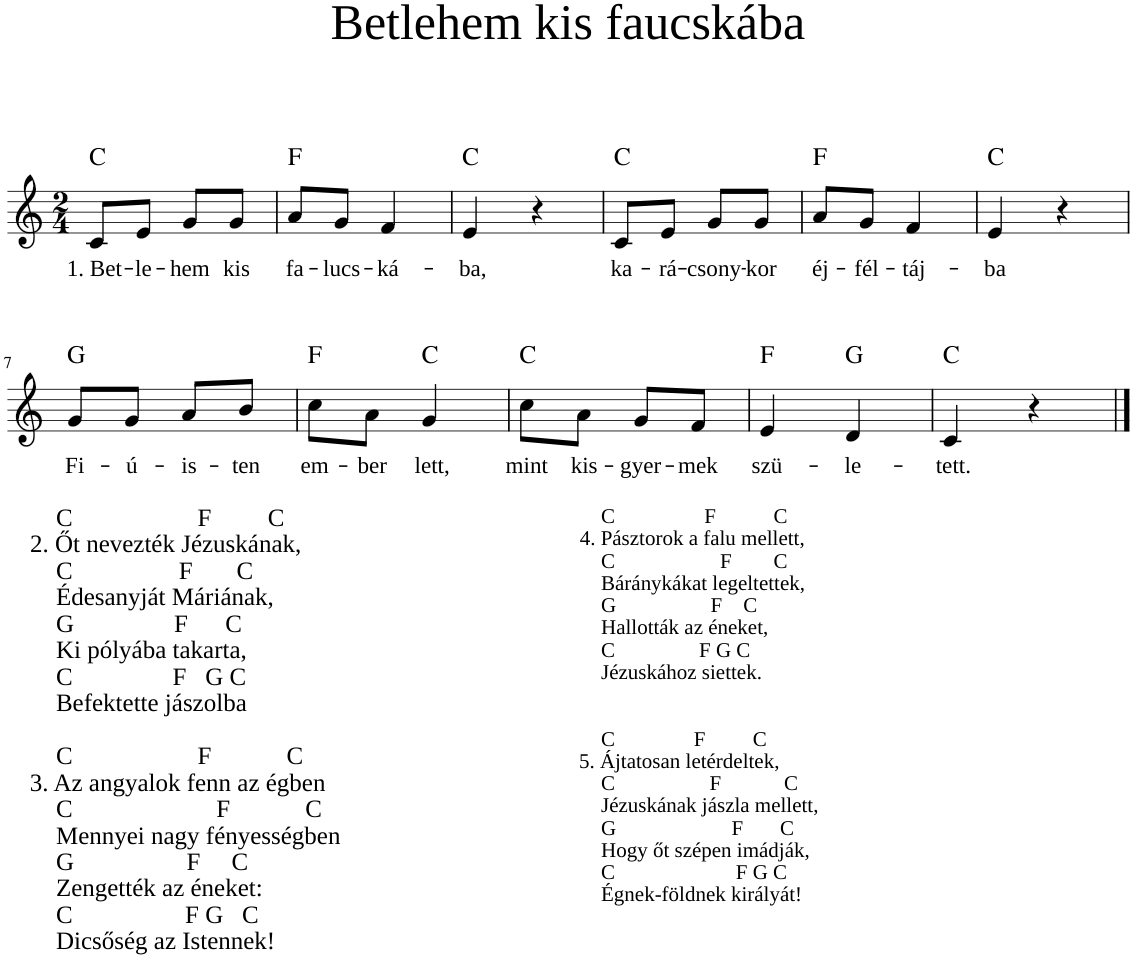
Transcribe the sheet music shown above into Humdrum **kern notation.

**kern	**text	**harte
*part1	*part1	*part1
*staff1	*staff1	*
*I"Voice	*	*
*clefG2	*	*
*k[]	*	*
*M2/4	*	*
=1	=1	=1
!	!LO:LY:b	!LO:H:kt=N.C.
8c/L	1. Bet-	N
!	!LO:LY:b	!
8e/J	-le-	.
!	!LO:LY:b	!
8g/L	-hem	.
!	!LO:LY:b	!
8g/J	kis	.
=2	=2	=2
!	!LO:LY:b	!LO:H:kt=N.C.
8a/L	fa-	N
!	!LO:LY:b	!
8g/J	-lucs-	.
!	!LO:LY:b	!
4f/	-ká-	.
=3	=3	=3
!	!LO:LY:b	!LO:H:kt=N.C.
4e/	-ba,	N
4r	.	.
=4	=4	=4
!	!LO:LY:b	!LO:H:kt=N.C.
8c/L	ka-	N
!	!LO:LY:b	!
8e/J	-rá-	.
!	!LO:LY:b	!
8g/L	-csony-	.
!	!LO:LY:b	!
8g/J	-kor	.
=5	=5	=5
!	!LO:LY:b	!LO:H:kt=N.C.
8a/L	éj-	N
!	!LO:LY:b	!
8g/J	-fél-	.
!	!LO:LY:b	!
4f/	-táj-	.
=6	=6	=6
!	!LO:LY:b	!LO:H:kt=N.C.
4e/	-ba	N
4r	.	.
!!LO:LB:g=z
=7	=7	=7
!	!LO:LY:b	!LO:H:kt=N.C.
8g/L	Fi-	N
!	!LO:LY:b	!
8g/J	-ú-	.
!	!LO:LY:b	!
8a/L	-is-	.
!	!LO:LY:b	!
8b/J	-ten	.
=8	=8	=8
!	!LO:LY:b	!LO:H:kt=N.C.
8cc\L	em-	N
!	!LO:LY:b	!
8a\J	-ber	.
!	!LO:LY:b	!LO:H:kt=N.C.
4g/	lett,	N
=9	=9	=9
!	!LO:LY:b	!LO:H:kt=N.C.
8cc\L	mint	N
!	!LO:LY:b	!
8a\J	kis-	.
!	!LO:LY:b	!
8g/L	-gyer-	.
!	!LO:LY:b	!
8f/J	-mek	.
=10	=10	=10
!	!LO:LY:b	!LO:H:kt=N.C.
4e/	szü-	N
!	!LO:LY:b	!LO:H:kt=N.C.
4d/	-le-	N
=11	=11	=11
!	!LO:LY:b	!LO:H:kt=N.C.
4c/	-tett.	N
4r	.	.
==	==	==
*-	*-	*-
